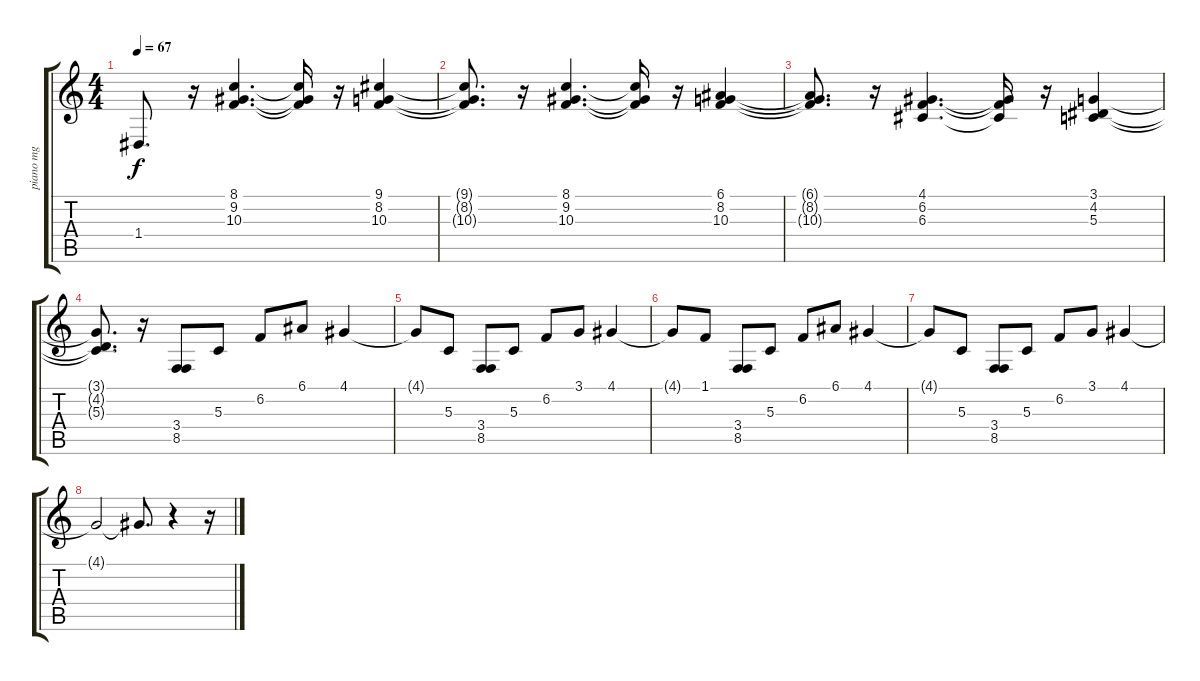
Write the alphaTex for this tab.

\track ("piano mg" "piano mg") {instrument pad4choir}
\staff {score tabs}
\tuning (E4 B3 G3 D3 A2 E2) {hide}
\ts (4 4)
\tempo 67
\clef g2
\ks c
1.4{t}.8{d dy f} r.16 (8.1 9.2 10.3).4{d} (8.1{t} 9.2{t} 10.3{t}).16 r.16 (9.1 8.2 10.3).4 |
(9.1{t} 8.2{t} 10.3{t}).8{d} r.16 (8.1 9.2 10.3).4{d} (8.1{t} 9.2{t} 10.3{t}).16 r.16 (6.1 8.2 10.3).4 |
(6.1{t} 8.2{t} 10.3{t}).8{d} r.16 (4.1 6.2 6.3).4{d} (4.1{t} 6.2{t} 6.3{t}).16 r.16 (3.1 4.2 5.3).4 |
(3.1{t} 4.2{t} 5.3{t}).8{d} r.16 (3.4 8.5).8 5.3.8 6.2.8 6.1.8 4.1.4 |
4.1{t}.8 5.3.8 (3.4 8.5).8 5.3.8 6.2.8 3.1.8 4.1.4 |
4.1{t}.8 1.1.8 (3.4 8.5).8 5.3.8 6.2.8 6.1.8 4.1.4 |
4.1{t}.8 5.3.8 (3.4 8.5).8 5.3.8 6.2.8 3.1.8 4.1.4 |
4.1{t}.2 4.1{t}.8{d} r.4 r.16
